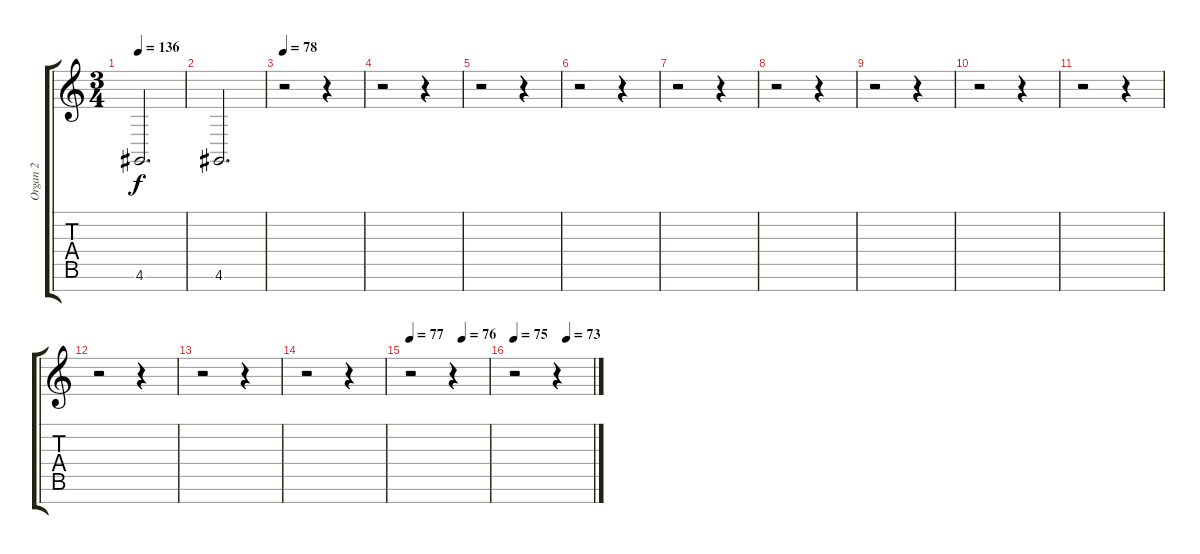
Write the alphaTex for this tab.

\track ("Organ 2" "Organ 2") {instrument churchorgan}
\staff {score tabs}
\tuning (E4 B3 G3 D3 A2 E2 B1) {hide}
\ts (3 4)
\tempo 136
\clef g2
\ks c
4.6.2{d dy f} |
4.6.2{d} |
\tempo 78
r.2 r.4 |
r.2 r.4 |
r.2 r.4 |
r.2 r.4 |
r.2 r.4 |
r.2 r.4 |
r.2 r.4 |
r.2 r.4 |
r.2 r.4 |
r.2 r.4 |
r.2 r.4 |
r.2 r.4 |
\tempo 77
\tempo (76 0.6666666666666666)
r.2 r.4 |
\tempo 75
\tempo (73 0.6666666666666666)
r.2 r.4
